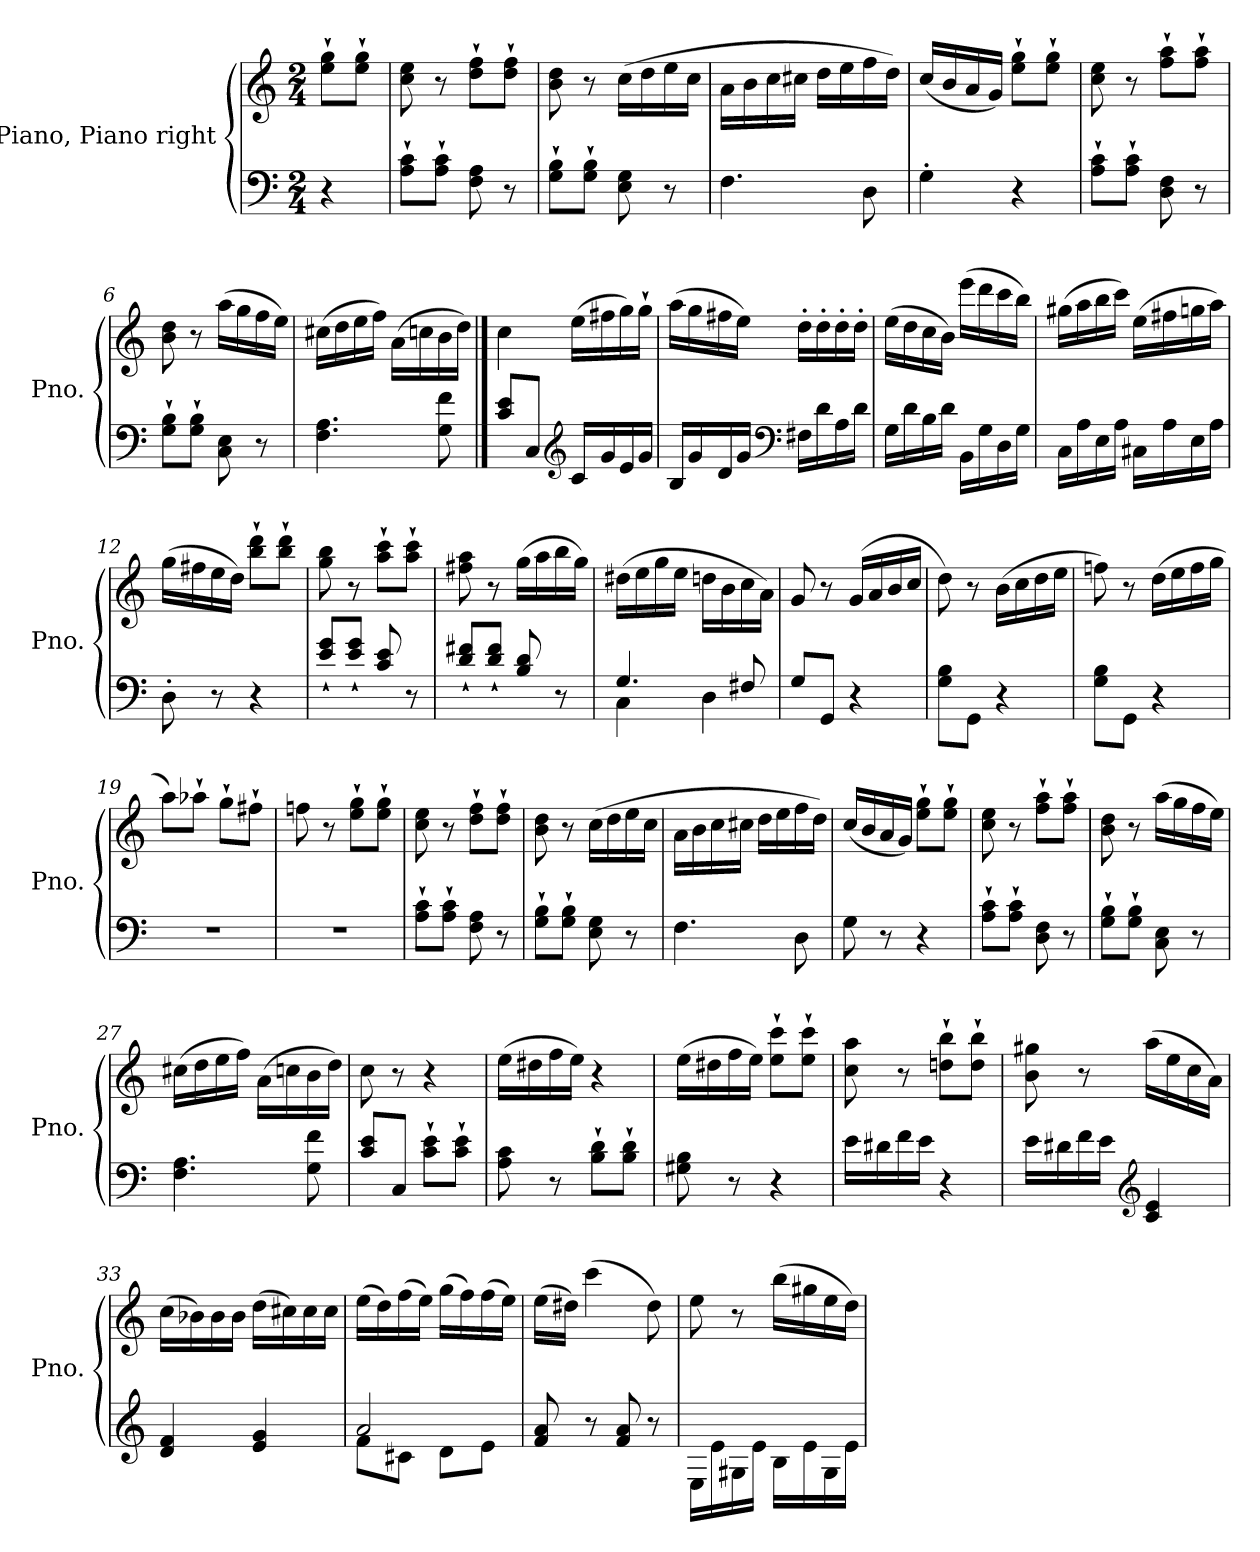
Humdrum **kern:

**kern	**kern
*part1	*part1
*staff2	*staff1
*I"Piano, Piano right	*
*I'Pno.	*
*clefF4	*clefG2
*k[]	*k[]
*M2/4	*M2/4
=	=
4r	8ee\` 8gg\`L
.	8ee\` 8gg\`J
=1	=1
8A\` 8c\`L	8cc\ 8ee\
8A\` 8c\`J	8r
8F\ 8A\	8dd\` 8ff\`L
8r	8dd\` 8ff\`J
=2	=2
8G\` 8B\`L	8b\ 8dd\
8G\` 8B\`J	8r
8E\ 8G\	(>16cc\LL
.	16dd\
8r	16ee\
.	16cc\JJ
=3	=3
4.F\	16a\LL
.	16b\
.	16cc\
.	16cc#X\JJ
.	16dd\LL
.	16ee\
8D\	16ff\
.	16dd\JJ)
=4	=4
4G'\	(<16cc/LL
.	16b/
.	16a/
.	16g/JJ)
4r	8ee\` 8gg\`L
.	8ee\` 8gg\`J
=5	=5
8A\` 8c\`L	8cc\ 8ee\
8A\` 8c\`J	8r
8D\ 8F\	8ff\` 8aa\`L
8r	8ff\` 8aa\`J
=6	=6
8G\` 8B\`L	8b\ 8dd\
8G\` 8B\`J	8r
8C\ 8E\	(>16aa\LL
.	16gg\
8r	16ff\
.	16ee\JJ)
=7	=7
4.F\ 4.A\	(>16cc#X\LL
.	16dd\
.	16ee\
.	16ff\JJ)
.	(>16a\LL
.	16ccn\
8G\ 8f\	16b\
.	16dd\JJ)
==8	==8
8c/ 8e/L	4cc\
8C/J	.
*clefG2	*
16c/LL	(>16ee\LL
16g/	16ff#X\
16e/	16gg\)
16g/JJ	16gg`\JJ
=9	=9
16B/LL	(>16aa\LL
16g/	16gg\
16d/	16ff#X\
16g/JJ	16ee\JJ)
*clefF4	*
16F#X\LL	16dd'\LL
16d\	16dd'\
16A\	16dd'\
16d\JJ	16dd'\JJ
=10	=10
16G\LL	(>16ee\LL
16d\	16dd\
16B\	16cc\
16d\JJ	16b\JJ)
16BB\LL	(>16eee\LL
16G\	16ddd\
16D\	16ccc\
16G\JJ	16bb\JJ)
=11	=11
16C\LL	(>16gg#X\LL
16A\	16aa\
16E\	16bb\
16A\JJ	16ccc\JJ)
16C#X\LL	(>16ee\LL
16A\	16ff#X\
16E\	16ggn\
16A\JJ	16aa\JJ)
=12	=12
8D'\	(>16gg\LL
.	16ff#X\
8r	16ee\
.	16dd\JJ)
4r	8bb\` 8ddd\`L
.	8bb\` 8ddd\`J
=13	=13
8e/` 8g/`L	8gg\ 8bb\
8e/` 8g/`J	8r
8c/ 8e/	8aa\` 8ccc\`L
8r	8aa\` 8ccc\`J
=14	=14
8d/` 8f#X/`L	8ff#X\ 8aa\
8d/` 8f#/`J	8r
8B/ 8d/	(>16gg\LL
.	16aa\
8r	16bb\
.	16gg\JJ)
=15	=15
*^	*
4.G/	4C\	(>16dd#X\LL
.	.	16ee\
.	.	16gg\
.	.	16ee\JJ
.	4D\	16ddn\LL
.	.	16b\
8F#X/	.	16cc\
.	.	16a\JJ)
*v	*v	*
=16	=16
8G/L	8g/
8GG/J	8r
4r	(>16g/LL
.	16a/
.	16b/
.	16cc/JJ
=17	=17
8G\ 8B\L	8dd\)
8GG\J	8r
4r	(>16b\LL
.	16cc\
.	16dd\
.	16ee\JJ
=18	=18
8G\ 8B\L	8ffn\)
8GG\J	8r
4r	(>16dd\LL
.	16ee\
.	16ff\
.	16gg\JJ
=19	=19
2r	8aa\L)
.	8aa-X`\J
.	8gg`\L
.	8ff#X`\J
=20	=20
2r	8ffn\
.	8r
.	8ee\` 8gg\`L
.	8ee\` 8gg\`J
=21	=21
8A\` 8c\`L	8cc\ 8ee\
8A\` 8c\`J	8r
8F\ 8A\	8dd\` 8ff\`L
8r	8dd\` 8ff\`J
=22	=22
8G\` 8B\`L	8b\ 8dd\
8G\` 8B\`J	8r
8E\ 8G\	(>16cc\LL
.	16dd\
8r	16ee\
.	16cc\JJ
=23	=23
4.F\	16a\LL
.	16b\
.	16cc\
.	16cc#X\JJ
.	16dd\LL
.	16ee\
8D\	16ff\
.	16dd\JJ)
=24	=24
8G\	(<16cc/LL
.	16b/
8r	16a/
.	16g/JJ)
4r	8ee\` 8gg\`L
.	8ee\` 8gg\`J
=25	=25
8A\` 8c\`L	8cc\ 8ee\
8A\` 8c\`J	8r
8D\ 8F\	8ff\` 8aa\`L
8r	8ff\` 8aa\`J
=26	=26
8G\` 8B\`L	8b\ 8dd\
8G\` 8B\`J	8r
8C\ 8E\	(>16aa\LL
.	16gg\
8r	16ff\
.	16ee\JJ)
=27	=27
4.F\ 4.A\	(>16cc#X\LL
.	16dd\
.	16ee\
.	16ff\JJ)
.	(>16a\LL
.	16ccn\
8G\ 8f\	16b\
.	16dd\JJ)
=28	=28
8c/ 8e/L	8cc\
8C/J	8r
8c\` 8e\`L	4r
8c\` 8e\`J	.
=29	=29
8A\ 8c\	(>16ee\LL
.	16dd#X\
8r	16ff\
.	16ee\JJ)
8B\` 8d\`L	4r
8B\` 8d\`J	.
=30	=30
8G#X\ 8B\	(>16ee\LL
.	16dd#X\
8r	16ff\
.	16ee\JJ)
4r	8ee\` 8ccc\`L
.	8ee\` 8ccc\`J
=31	=31
16e\LL	8cc\ 8aa\
16d#X\	.
16f\	8r
16e\JJ	.
4r	8ddn\` 8bb\`L
.	8dd\` 8bb\`J
=32	=32
16e\LL	8b\ 8gg#X\
16d#X\	.
16f\	8r
16e\JJ	.
*clefG2	*
4c/ 4e/	(>16aa\LL
.	16ee\
.	16cc\
.	16a\JJ)
=33	=33
4d/ 4f/	(>16cc\LL
.	16b-X\)
.	16b-\
.	16b-\JJ
4e/ 4g/	(>16dd\LL
.	16cc#X\)
.	16cc#\
.	16cc#\JJ
=34	=34
*^	*
2a/	8f\L	(>16ee\LL
.	.	16dd\)
.	8c#X\J	(>16ff\
.	.	16ee\JJ)
.	8d\L	(>16gg\LL
.	.	16ff\)
.	8e\J	(>16ff\
.	.	16ee\JJ)
*v	*v	*
=35	=35
8f/ 8a/	(>16ee\LL
.	16dd#X\JJ)
8r	(>4ccc\
8f/ 8a/	.
8r	8dd#\)
=36	=36
16E\LL	8ee\
16e\	.
16G#X\	8r
16e\JJ	.
16B\LL	(>16bb\LL
16e\	16gg#X\
16G#\	16ee\
16e\JJ	16dd\JJ)
=	=
*-	*-
